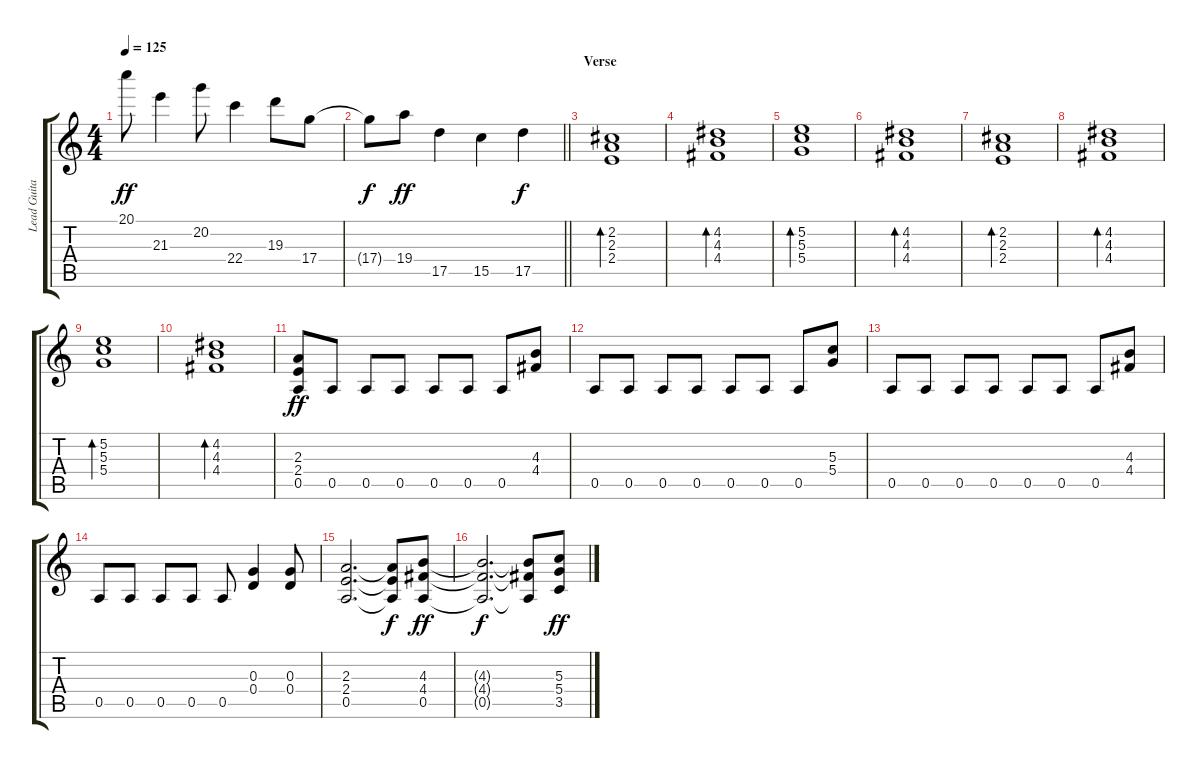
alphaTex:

\track ("Lead Guitar" "Lead Guita") {instrument overdrivenguitar}
\staff {score tabs}
\tuning (E4 B3 G3 D3 A2 E2) {hide}
\ts (4 4)
\tempo 125
\clef g2
\ks c
20.1.8{dy ff instrument overdrivenguitar} 21.3.4 20.2.8 22.4.4 19.3.8 17.4.8 |
\barLineRight lightlight
17.4{t}.8{dy f} 19.4.8{dy ff} 17.5.4 15.5.4 17.5.4{dy f} |
\section ("" "Verse")
(2.2 2.3 2.4).1{bd 120 instrument electricguitarclean} |
(4.2 4.3 4.4).1{bd 120} |
(5.2 5.3 5.4).1{bd 120} |
(4.2 4.3 4.4).1{bd 120} |
(2.2 2.3 2.4).1{bd 120} |
(4.2 4.3 4.4).1{bd 120} |
(5.2 5.3 5.4).1{bd 120} |
(4.2 4.3 4.4).1{bd 120} |
(2.3 2.4 0.5).8{dy ff instrument overdrivenguitar} 0.5.8 0.5.8 0.5.8 0.5.8 0.5.8 0.5.8 (4.3 4.4).8 |
0.5.8 0.5.8 0.5.8 0.5.8 0.5.8 0.5.8 0.5.8 (5.3 5.4).8 |
0.5.8 0.5.8 0.5.8 0.5.8 0.5.8 0.5.8 0.5.8 (4.3 4.4).8 |
0.5.8 0.5.8 0.5.8 0.5.8 0.5.8 (0.3 0.4).4 (0.3 0.4).8 |
(2.3 2.4 0.5).2{d} (2.3{t} 2.4{t} 0.5{t}).8{dy f} (4.3 4.4 0.5).8{dy ff} |
(4.3{t} 4.4{t} 0.5{t}).2{d dy f} (4.3{t} 4.4{t} 0.5{t}).8 (5.3 5.4 3.5).8{dy ff}
